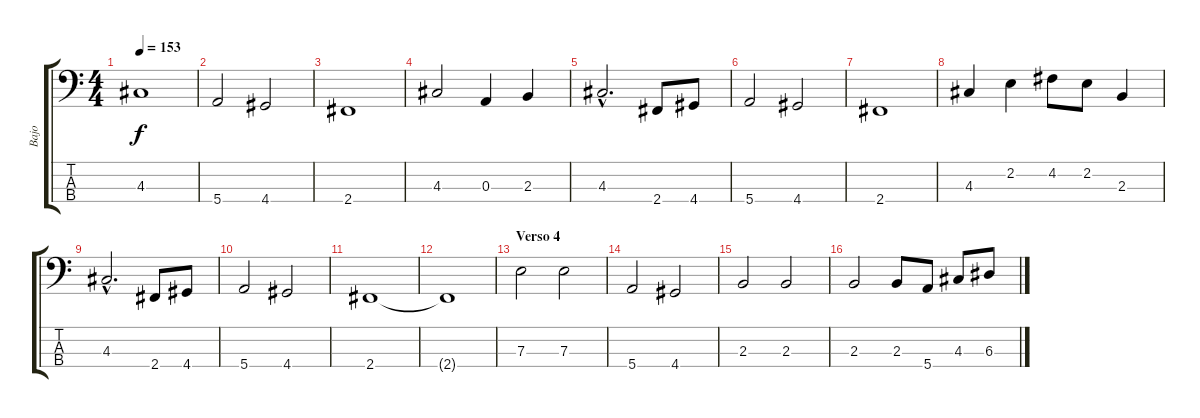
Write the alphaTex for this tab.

\track ("Bajo" "Bajo") {instrument electricbassfinger}
\staff {score tabs}
\tuning (G2 D2 A1 E1) {hide}
\ts (4 4)
\tempo 153
\clef f4
\ks c
4.3.1{dy f} |
5.4.2 4.4.2 |
2.4.1 |
4.3.2 0.3.4 2.3.4 |
4.3{hac}.2{d} 2.4.8 4.4.8 |
5.4.2 4.4.2 |
2.4.1 |
4.3.4 2.2.4 4.2.8 2.2.8 2.3.4 |
4.3{hac}.2{d} 2.4.8 4.4.8 |
5.4.2 4.4.2 |
2.4.1 |
2.4{t}.1 |
\section ("" "Verso 4")
7.3.2 7.3.2 |
5.4.2 4.4.2 |
2.3.2 2.3.2 |
2.3.2 2.3.8 5.4.8 4.3.8 6.3.8
